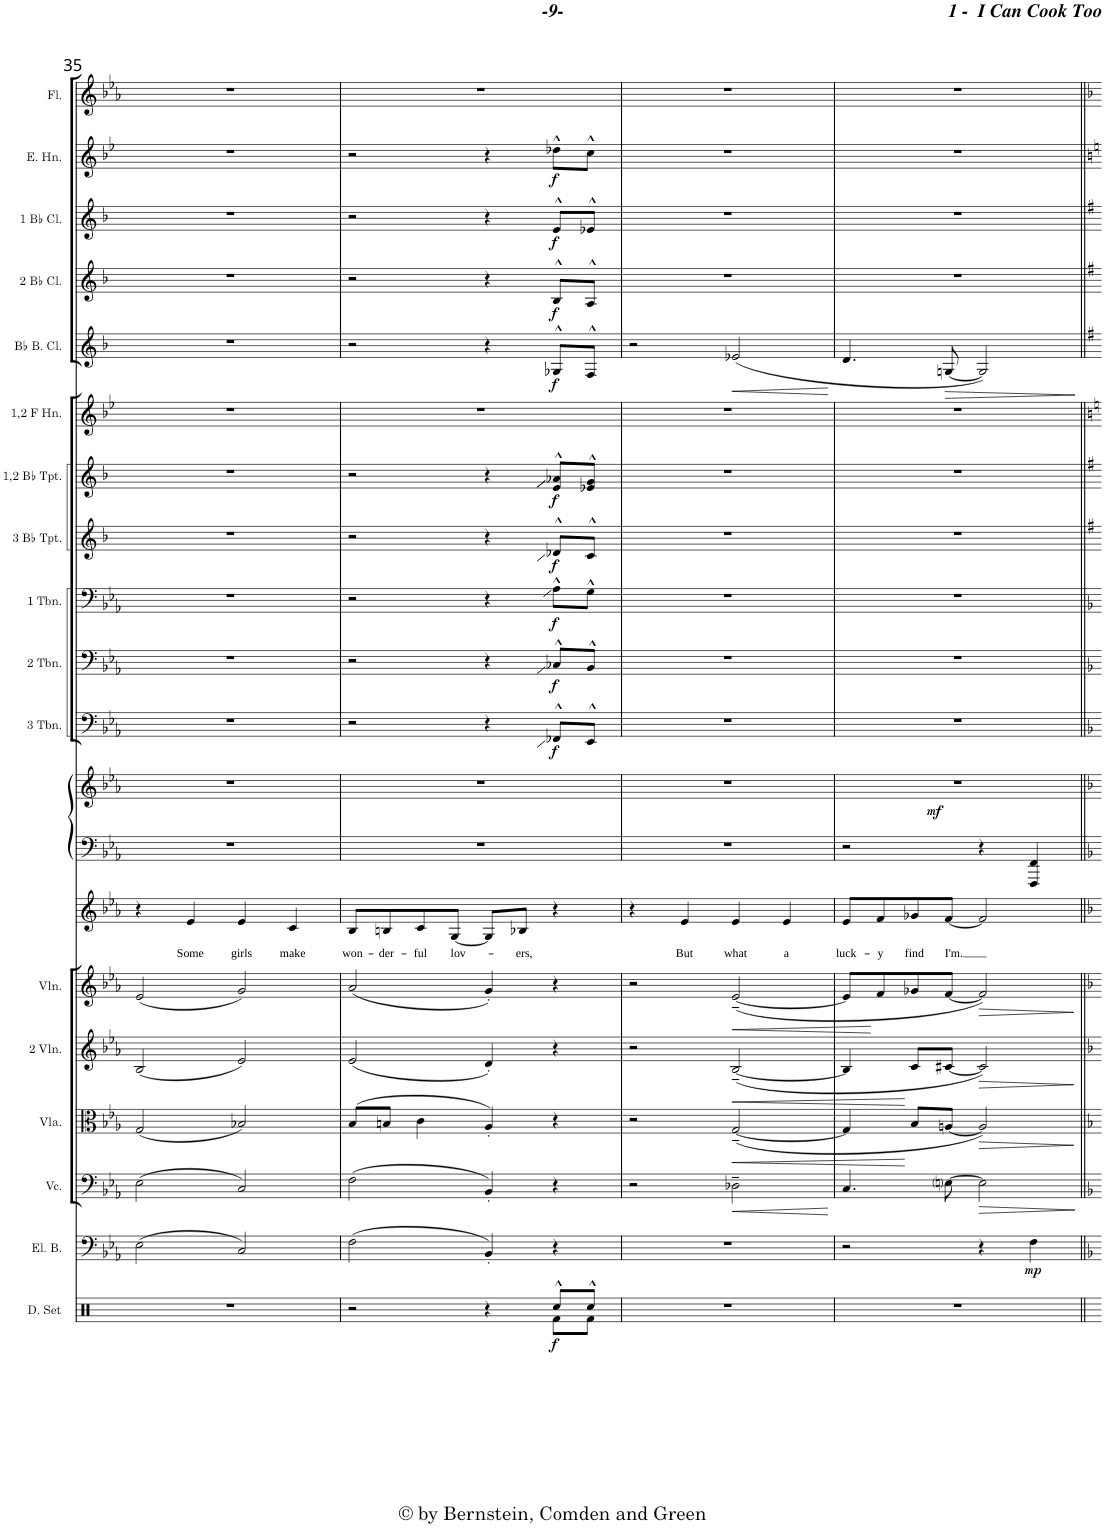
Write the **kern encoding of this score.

**kern	**dynam	**kern	**dynam	**kern	**dynam	**kern	**dynam	**kern	**dynam	**kern	**dynam	**kern	**text	**kern	**kern	**dynam	**kern	**dynam	**kern	**dynam	**kern	**dynam	**kern	**dynam	**kern	**dynam	**kern	**kern	**dynam	**kern	**dynam	**kern	**dynam	**kern	**dynam	**kern
*part19	*part19	*part18	*part18	*part17	*part17	*part16	*part16	*part15	*part15	*part14	*part14	*part13	*part13	*part12	*part12	*part12	*part11	*part11	*part10	*part10	*part9	*part9	*part8	*part8	*part7	*part7	*part6	*part5	*part5	*part4	*part4	*part3	*part3	*part2	*part2	*part1
*staff20	*staff20	*staff19	*staff19	*staff18	*staff18	*staff17	*staff17	*staff16	*staff16	*staff15	*staff15	*staff14	*staff14	*staff13	*staff12	*staff12/13	*staff11	*staff11	*staff10	*staff10	*staff9	*staff9	*staff8	*staff8	*staff7	*staff7	*staff6	*staff5	*staff5	*staff4	*staff4	*staff3	*staff3	*staff2	*staff2	*staff1
*I"Drumset	*	*I"Electric Bass	*	*I"Violoncello	*	*I"Viola	*	*I"2 Violin	*	*I"Violin	*	*I"Voice	*	*I"Piano	*	*	*I"3 Trombone	*	*I"2 Trombone	*	*I"1 Trombone	*	*I"3 Bb Trumpet	*	*I"1,2 Bb Trumpet	*	*I"1,2 Horn in F	*I"Bb Bass Clarinet	*	*I"2 Bb Clarinet	*	*I"1 Bb Clarinet	*	*I"English Horn	*	*I"Flute
*I'D. Set	*	*I'El. B.	*	*I'Vc.	*	*I'Vla.	*	*I'2 Vln.	*	*I'Vln.	*	*	*	*I'Pno	*	*	*I'3 Tbn.	*	*I'2 Tbn.	*	*I'1 Tbn.	*	*I'3 Bb Tpt.	*	*I'1,2 Bb Tpt.	*	*	*I'Bb B. Cl.	*	*I'2 Bb Cl.	*	*I'1 Bb Cl.	*	*I'E. Hn.	*	*I'Fl.
!!LO:PB:g=z
*clefX	*	*clefF4	*	*clefF4	*	*clefC3	*	*clefG2	*	*clefG2	*	*clefG2	*	*clefF4	*clefG2	*	*clefF4	*	*clefF4	*	*clefF4	*	*clefG2	*	*clefG2	*	*clefG2	*clefG2	*	*clefG2	*	*clefG2	*	*clefG2	*	*clefG2
*	*	*Trd7c12	*	*	*	*	*	*	*	*	*	*	*	*	*	*	*	*	*	*	*	*	*Trd1c2	*	*Trd1c2	*	*Trd4c7	*Trd8c14	*	*Trd1c2	*	*Trd1c2	*	*Trd4c7	*	*
*k[]	*	*k[b-e-a-]	*	*k[b-e-a-]	*	*k[b-e-a-]	*	*k[b-e-a-]	*	*k[b-e-a-]	*	*k[b-e-a-]	*	*k[b-e-a-]	*k[b-e-a-]	*	*k[b-e-a-]	*	*k[b-e-a-]	*	*k[b-e-a-]	*	*k[b-]	*	*k[b-]	*	*k[b-e-]	*k[b-]	*	*k[b-]	*	*k[b-]	*	*k[b-e-]	*	*k[b-e-a-]
*M2/2	*	*M2/2	*	*M2/2	*	*M2/2	*	*M2/2	*	*M2/2	*	*M2/2	*	*M2/2	*M2/2	*	*M2/2	*	*M2/2	*	*M2/2	*	*M2/2	*	*M2/2	*	*M2/2	*M2/2	*	*M2/2	*	*M2/2	*	*M2/2	*	*M2/2
*met(c|)	*	*met(c|)	*	*met(c|)	*	*met(c|)	*	*met(c|)	*	*met(c|)	*	*met(c|)	*	*met(c|)	*met(c|)	*	*met(c|)	*	*met(c|)	*	*met(c|)	*	*met(c|)	*	*met(c|)	*	*met(c|)	*met(c|)	*	*met(c|)	*	*met(c|)	*	*met(c|)	*	*met(c|)
=35	=35	=35	=35	=35	=35	=35	=35	=35	=35	=35	=35	=35	=35	=35	=35	=35	=35	=35	=35	=35	=35	=35	=35	=35	=35	=35	=35	=35	=35	=35	=35	=35	=35	=35	=35	=35
1r	.	(2E-\	.	(2E-\	.	(2G/	.	(2B-/	.	(2e-/	.	4r	.	1r	1r	.	1r	.	1r	.	1r	.	1r	.	1r	.	1r	1r	.	1r	.	1r	.	1r	.	1r
!	!	!	!	!	!	!	!	!	!	!	!	!	!LO:LY:b	!	!	!	!	!	!	!	!	!	!	!	!	!	!	!	!	!	!	!	!	!	!	!
.	.	.	.	.	.	.	.	.	.	.	.	4e-/	Some	.	.	.	.	.	.	.	.	.	.	.	.	.	.	.	.	.	.	.	.	.	.	.
!	!	!	!	!	!	!	!	!	!	!	!	!	!LO:LY:b	!	!	!	!	!	!	!	!	!	!	!	!	!	!	!	!	!	!	!	!	!	!	!
.	.	2C/)	.	2C/)	.	2B-X/)	.	2e-/)	.	2g/)	.	4e-/	girls	.	.	.	.	.	.	.	.	.	.	.	.	.	.	.	.	.	.	.	.	.	.	.
!	!	!	!	!	!	!	!	!	!	!	!	!	!LO:LY:b	!	!	!	!	!	!	!	!	!	!	!	!	!	!	!	!	!	!	!	!	!	!	!
.	.	.	.	.	.	.	.	.	.	.	.	4c/	make	.	.	.	.	.	.	.	.	.	.	.	.	.	.	.	.	.	.	.	.	.	.	.
=36	=36	=36	=36	=36	=36	=36	=36	=36	=36	=36	=36	=36	=36	=36	=36	=36	=36	=36	=36	=36	=36	=36	=36	=36	=36	=36	=36	=36	=36	=36	=36	=36	=36	=36	=36	=36
*^	*	*	*	*	*	*	*	*	*	*	*	*	*	*	*	*	*	*	*	*	*	*	*	*	*	*	*	*	*	*	*	*	*	*	*	*
!	!	!	!	!	!	!	!	!	!	!	!	!	!	!LO:LY:b	!	!	!	!	!	!	!	!	!	!	!	!	!	!	!	!	!	!	!	!	!	!	!
2r	2.ryy	.	(2F\	.	(2F\	.	(8B-/L	.	(2e-/	.	(2a-/	.	8B-/L	won-	1r	1r	.	2r	.	2r	.	2r	.	2r	.	2r	.	1r	2r	.	2r	.	2r	.	2r	.	1r
!	!	!	!	!	!	!	!	!	!	!	!	!	!	!LO:LY:b	!	!	!	!	!	!	!	!	!	!	!	!	!	!	!	!	!	!	!	!	!	!	!
.	.	.	.	.	.	.	8Bn/J	.	.	.	.	.	8Bn/	-der-	.	.	.	.	.	.	.	.	.	.	.	.	.	.	.	.	.	.	.	.	.	.	.
!	!	!	!	!	!	!	!	!	!	!	!	!	!	!LO:LY:b	!	!	!	!	!	!	!	!	!	!	!	!	!	!	!	!	!	!	!	!	!	!	!
.	.	.	.	.	.	.	4c\	.	.	.	.	.	8c/	-ful	.	.	.	.	.	.	.	.	.	.	.	.	.	.	.	.	.	.	.	.	.	.	.
!	!	!	!	!	!	!	!	!	!	!	!	!	!	!LO:LY:b	!	!	!	!	!	!	!	!	!	!	!	!	!	!	!	!	!	!	!	!	!	!	!
.	.	.	.	.	.	.	.	.	.	.	.	.	[8G/J	lov-	.	.	.	.	.	.	.	.	.	.	.	.	.	.	.	.	.	.	.	.	.	.	.
4r	.	.	4BB-'/)	.	4BB-'/)	.	4A-'/)	.	4d'/)	.	4g'/)	.	8G/L]	.	.	.	.	4r	.	4r	.	4r	.	4r	.	4r	.	.	4r	.	4r	.	4r	.	4r	.	.
!	!	!	!	!	!	!	!	!	!	!	!	!	!	!LO:LY:b	!	!	!	!	!	!	!	!	!	!	!	!	!	!	!	!	!	!	!	!	!	!	!
.	.	.	.	.	.	.	.	.	.	.	.	.	8B-X/J	-ers,	.	.	.	.	.	.	.	.	.	.	.	.	.	.	.	.	.	.	.	.	.	.	.
!	!	!LO:DY:b	!	!	!	!	!	!	!	!	!	!	!	!	!	!	!	!	!LO:DY:b	!	!LO:DY:b	!	!LO:DY:b	!	!LO:DY:b	!	!LO:DY:b	!	!	!LO:DY:b	!	!LO:DY:b	!	!LO:DY:b	!	!LO:DY:b	!
8Rcc^^/L	8Rf\L	f	4r	.	4r	.	4r	.	4r	.	4r	.	4r	.	.	.	.	8FF-X^^/L	f	8C-X^^/L	f	8A-^^\L	f	8d-X^^/L	f	8e/^^ 8a-X/^^L	f	.	8G-X^^/L	f	8B-^^/L	f	8e^^/L	f	8dd-X^^\L	f	.
8Rcc^^/J	8Rf\J	.	.	.	.	.	.	.	.	.	.	.	.	.	.	.	.	8EE-^^/J	.	8BB-^^/J	.	8G^^\J	.	8c^^/J	.	8e-X/^^ 8g/^^J	.	.	8F^^/J	.	8A^^/J	.	8e-X^^/J	.	8cc^^\J	.	.
*v	*v	*	*	*	*	*	*	*	*	*	*	*	*	*	*	*	*	*	*	*	*	*	*	*	*	*	*	*	*	*	*	*	*	*	*	*	*
=37	=37	=37	=37	=37	=37	=37	=37	=37	=37	=37	=37	=37	=37	=37	=37	=37	=37	=37	=37	=37	=37	=37	=37	=37	=37	=37	=37	=37	=37	=37	=37	=37	=37	=37	=37	=37
1r	.	1r	.	2r	.	2r	.	2r	.	2r	.	4r	.	1r	1r	.	1r	.	1r	.	1r	.	1r	.	1r	.	1r	2r	.	1r	.	1r	.	1r	.	1r
!	!	!	!	!	!	!	!	!	!	!	!	!	!LO:LY:b	!	!	!	!	!	!	!	!	!	!	!	!	!	!	!	!	!	!	!	!	!	!	!
.	.	.	.	.	.	.	.	.	.	.	.	4e-/	But	.	.	.	.	.	.	.	.	.	.	.	.	.	.	.	.	.	.	.	.	.	.	.
!	!	!	!	!	!LO:HP:b	!	!LO:HP:b	!	!LO:HP:b	!	!LO:HP:b	!	!LO:LY:b	!	!	!	!	!	!	!	!	!	!	!	!	!	!	!	!LO:HP:b	!	!	!	!	!	!	!
.	.	.	.	2D-X~\	<	([2G~/	<	([2B-~/	<	([2e-~/	<	4e-/	what	.	.	.	.	.	.	.	.	.	.	.	.	.	.	(2e-X/	<	.	.	.	.	.	.	.
!	!	!	!	!	!	!	!	!	!	!	!	!	!LO:LY:b	!	!	!	!	!	!	!	!	!	!	!	!	!	!	!	!	!	!	!	!	!	!	!
.	.	.	.	.	.	.	.	.	.	.	.	4e-/	a	.	.	.	.	.	.	.	.	.	.	.	.	.	.	.	.	.	.	.	.	.	.	.
.	.	.	.	.	[	.	.	.	.	.	.	.	.	.	.	.	.	.	.	.	.	.	.	.	.	.	.	.	[	.	.	.	.	.	.	.
=38	=38	=38	=38	=38	=38	=38	=38	=38	=38	=38	=38	=38	=38	=38	=38	=38	=38	=38	=38	=38	=38	=38	=38	=38	=38	=38	=38	=38	=38	=38	=38	=38	=38	=38	=38	=38
!	!	!	!	!	!	!	!	!	!	!	!	!	!LO:LY:b	!	!	!LO:DY:b	!	!	!	!	!	!	!	!	!	!	!	!	!	!	!	!	!	!	!	!
1r	.	2r	.	4.C/	.	4G/]	.	4B-/]	.	8e-/L]	.	8e-/L	luck-	2r	1r	mf	1r	.	1r	.	1r	.	1r	.	1r	.	1r	4.d/	.	1r	.	1r	.	1r	.	1r
!	!	!	!	!	!	!	!	!	!	!	!	!	!LO:LY:b	!	!	!	!	!	!	!	!	!	!	!	!	!	!	!	!	!	!	!	!	!	!	!
.	.	.	.	.	.	.	.	.	.	8f/	[	8f/	-y	.	.	.	.	.	.	.	.	.	.	.	.	.	.	.	.	.	.	.	.	.	.	.
!	!	!	!	!	!	!	!	!	!	!	!	!	!LO:LY:b	!	!	!	!	!	!	!	!	!	!	!	!	!	!	!	!	!	!	!	!	!	!	!
.	.	.	.	.	.	8B-/L	[	8c/L	[	8g-X/	.	8g-X/	find	.	.	.	.	.	.	.	.	.	.	.	.	.	.	.	.	.	.	.	.	.	.	.
!	!	!	!	!	!	!	!	!	!	!	!	!	!LO:LY:b	!	!	!	!	!	!	!	!	!	!	!	!	!	!	!	!LO:HP:b	!	!	!	!	!	!	!
.	.	.	.	[8Eni\	.	[8An/J	.	[8c#X/J	.	[8f/J	.	[8f/J	I'm.	.	.	.	.	.	.	.	.	.	.	.	.	.	.	[8Gn/	>	.	.	.	.	.	.	.
!	!	!	!	!	!LO:HP:b	!	!LO:HP:b	!	!LO:HP:b	!	!LO:HP:b	!	!	!	!	!	!	!	!	!	!	!	!	!	!	!	!	!	!	!	!	!	!	!	!	!
.	.	4r	.	2E\]	>	2A/])	>	2c#/])	>	2f/])	>	2f/]	.	4r	.	.	.	.	.	.	.	.	.	.	.	.	.	2G/])	.	.	.	.	.	.	.	.
!	!	!	!LO:DY:b	!	!	!	!	!	!	!	!	!	!	!	!	!	!	!	!	!	!	!	!	!	!	!	!	!	!	!	!	!	!	!	!	!
.	.	4F\	mp	.	.	.	.	.	.	.	.	.	.	4FFF/ 4FF/	.	.	.	.	.	.	.	.	.	.	.	.	.	.	.	.	.	.	.	.	.	.
.	.	.	.	.	]	.	]	.	]	.	]	.	.	.	.	.	.	.	.	.	.	.	.	.	.	.	.	.	]	.	.	.	.	.	.	.
=||	=||	=||	=||	=||	=||	=||	=||	=||	=||	=||	=||	=||	=||	=||	=||	=||	=||	=||	=||	=||	=||	=||	=||	=||	=||	=||	=||	=||	=||	=||	=||	=||	=||	=||	=||	=||
*-	*-	*-	*-	*-	*-	*-	*-	*-	*-	*-	*-	*-	*-	*-	*-	*-	*-	*-	*-	*-	*-	*-	*-	*-	*-	*-	*-	*-	*-	*-	*-	*-	*-	*-	*-	*-
